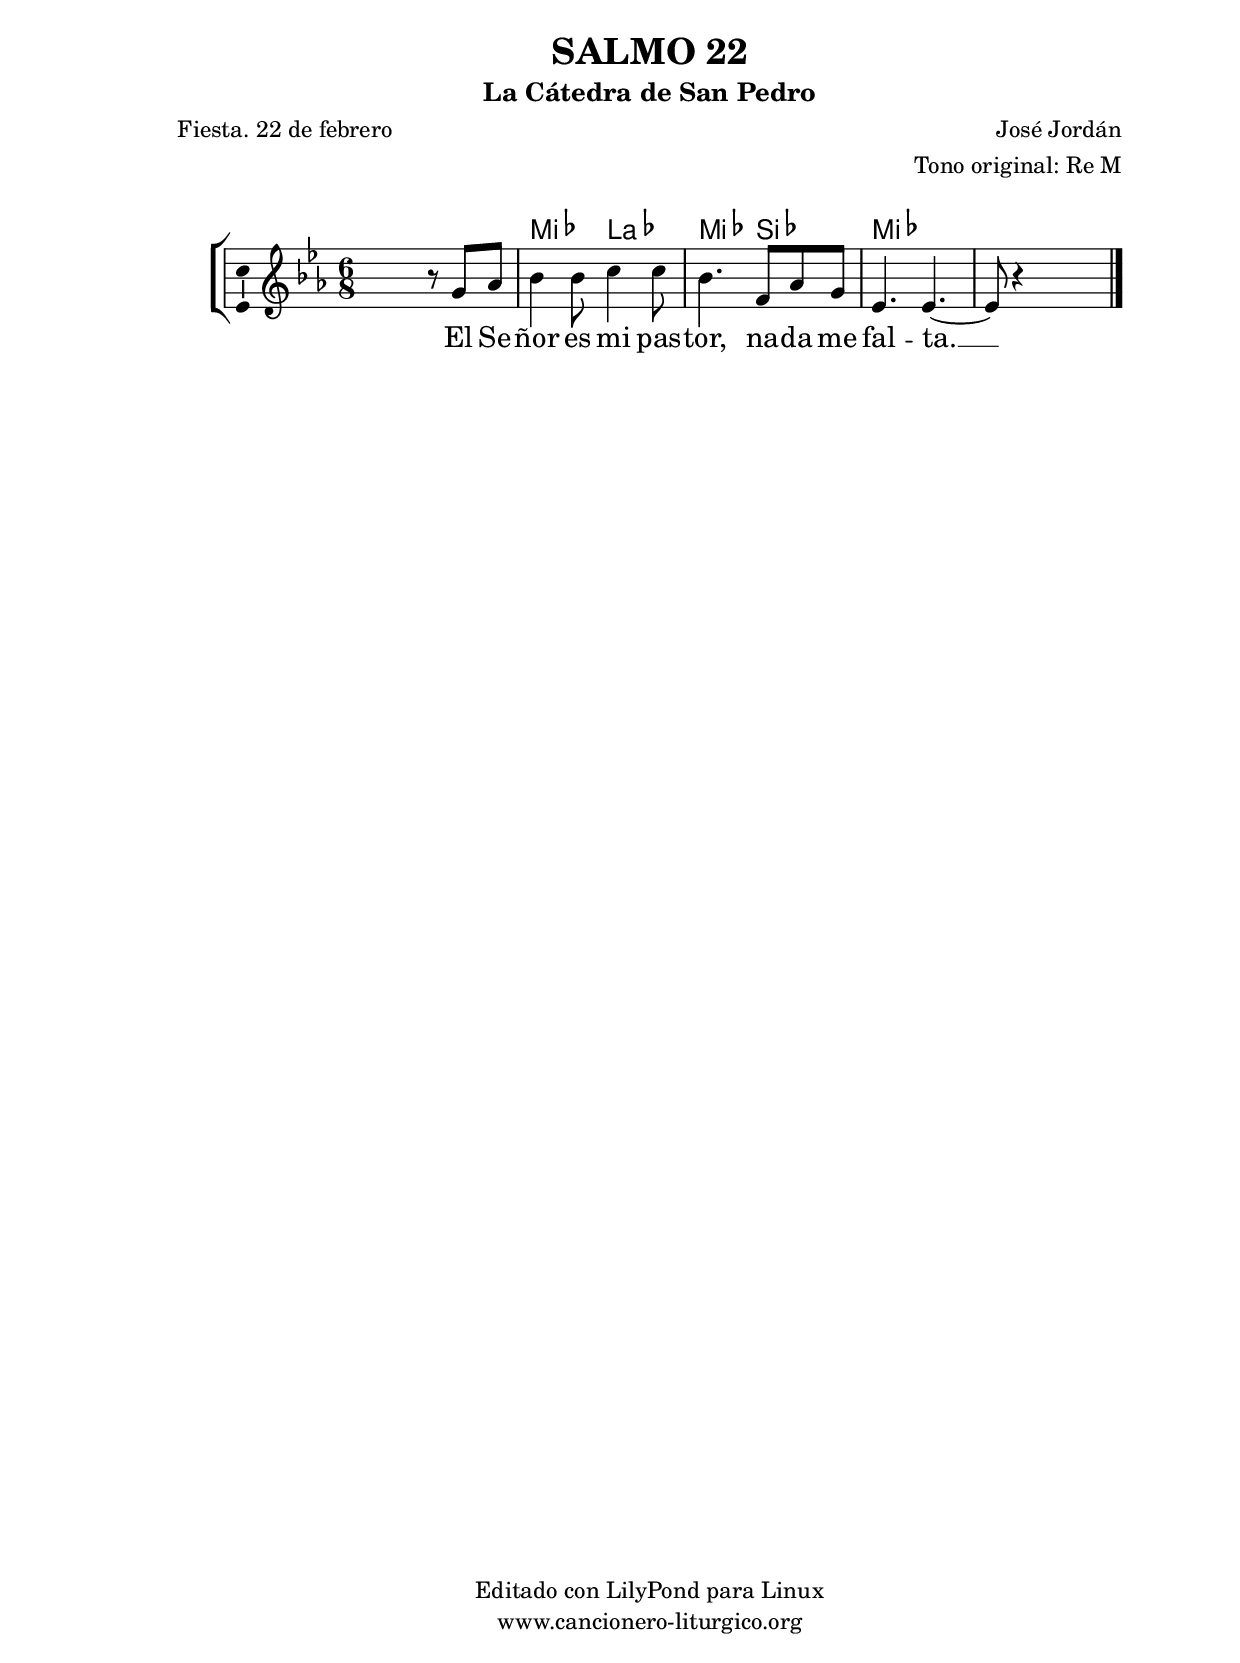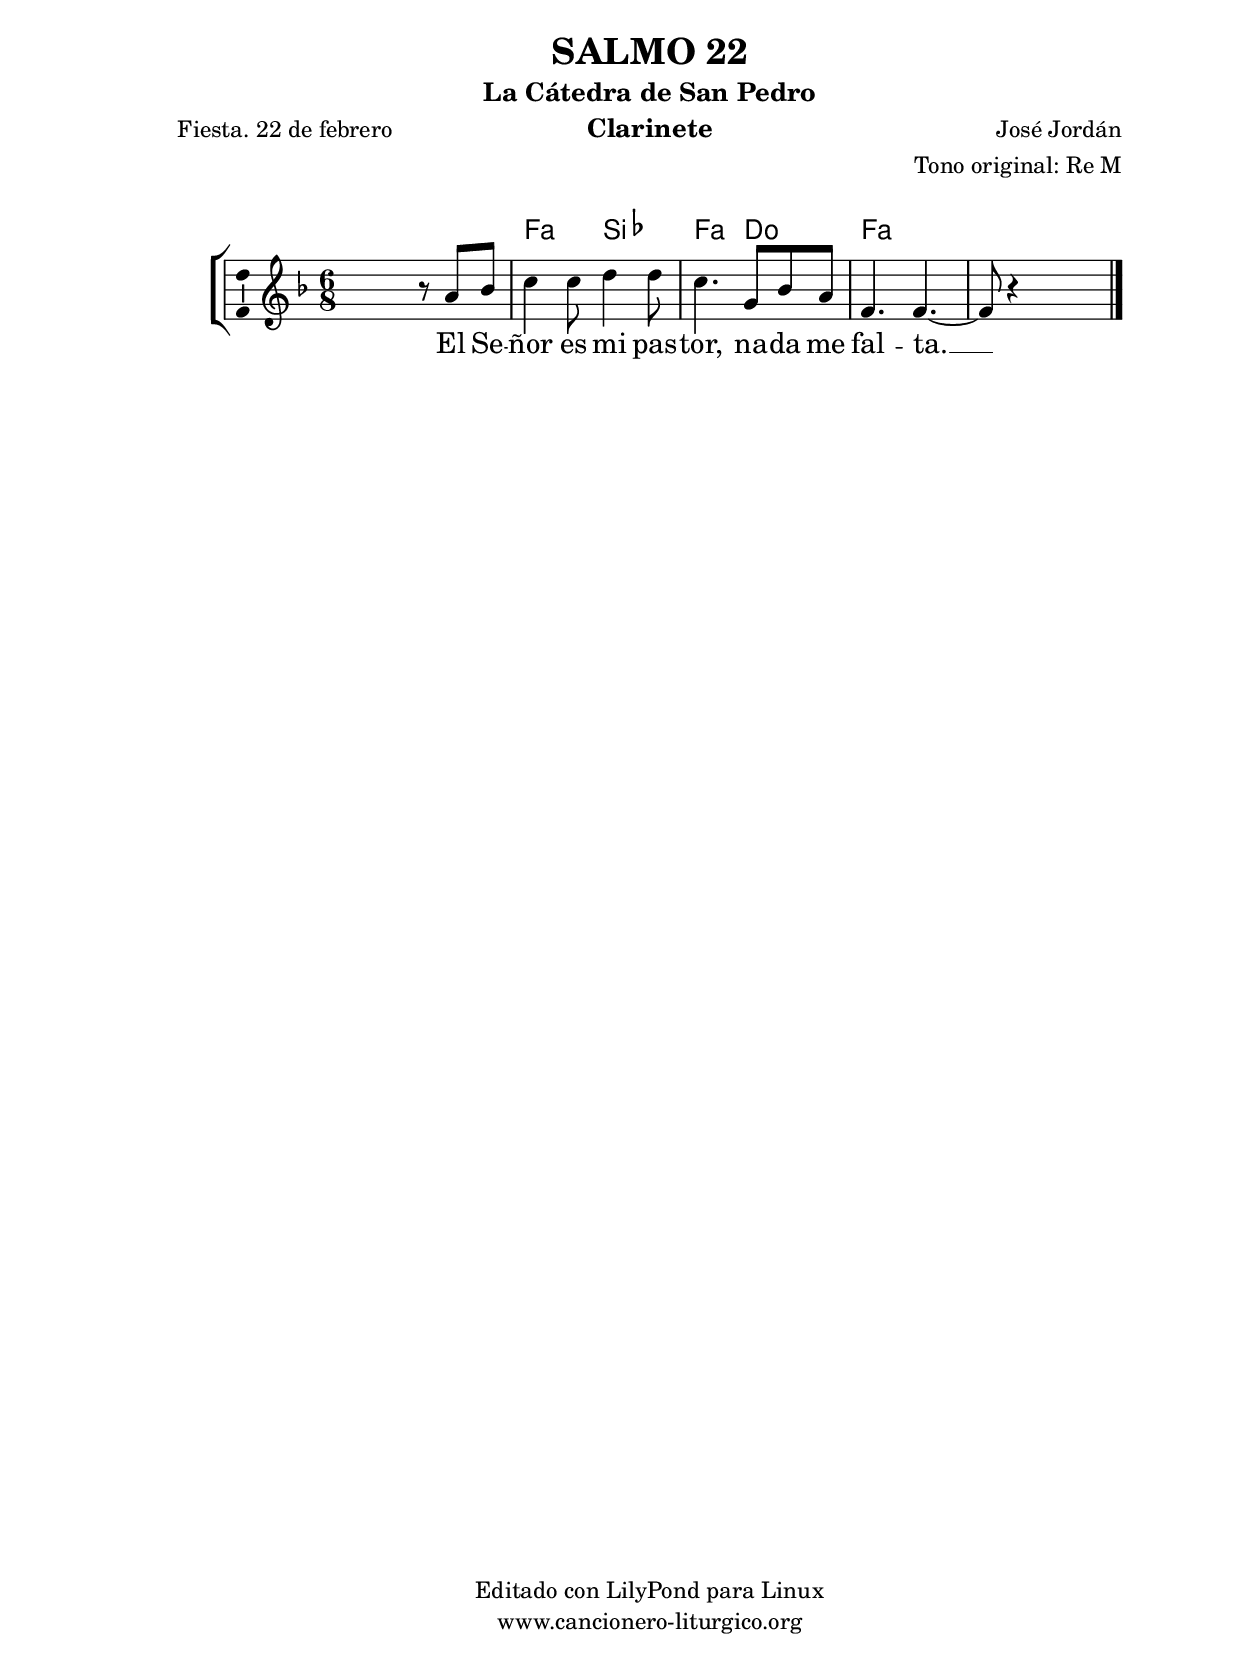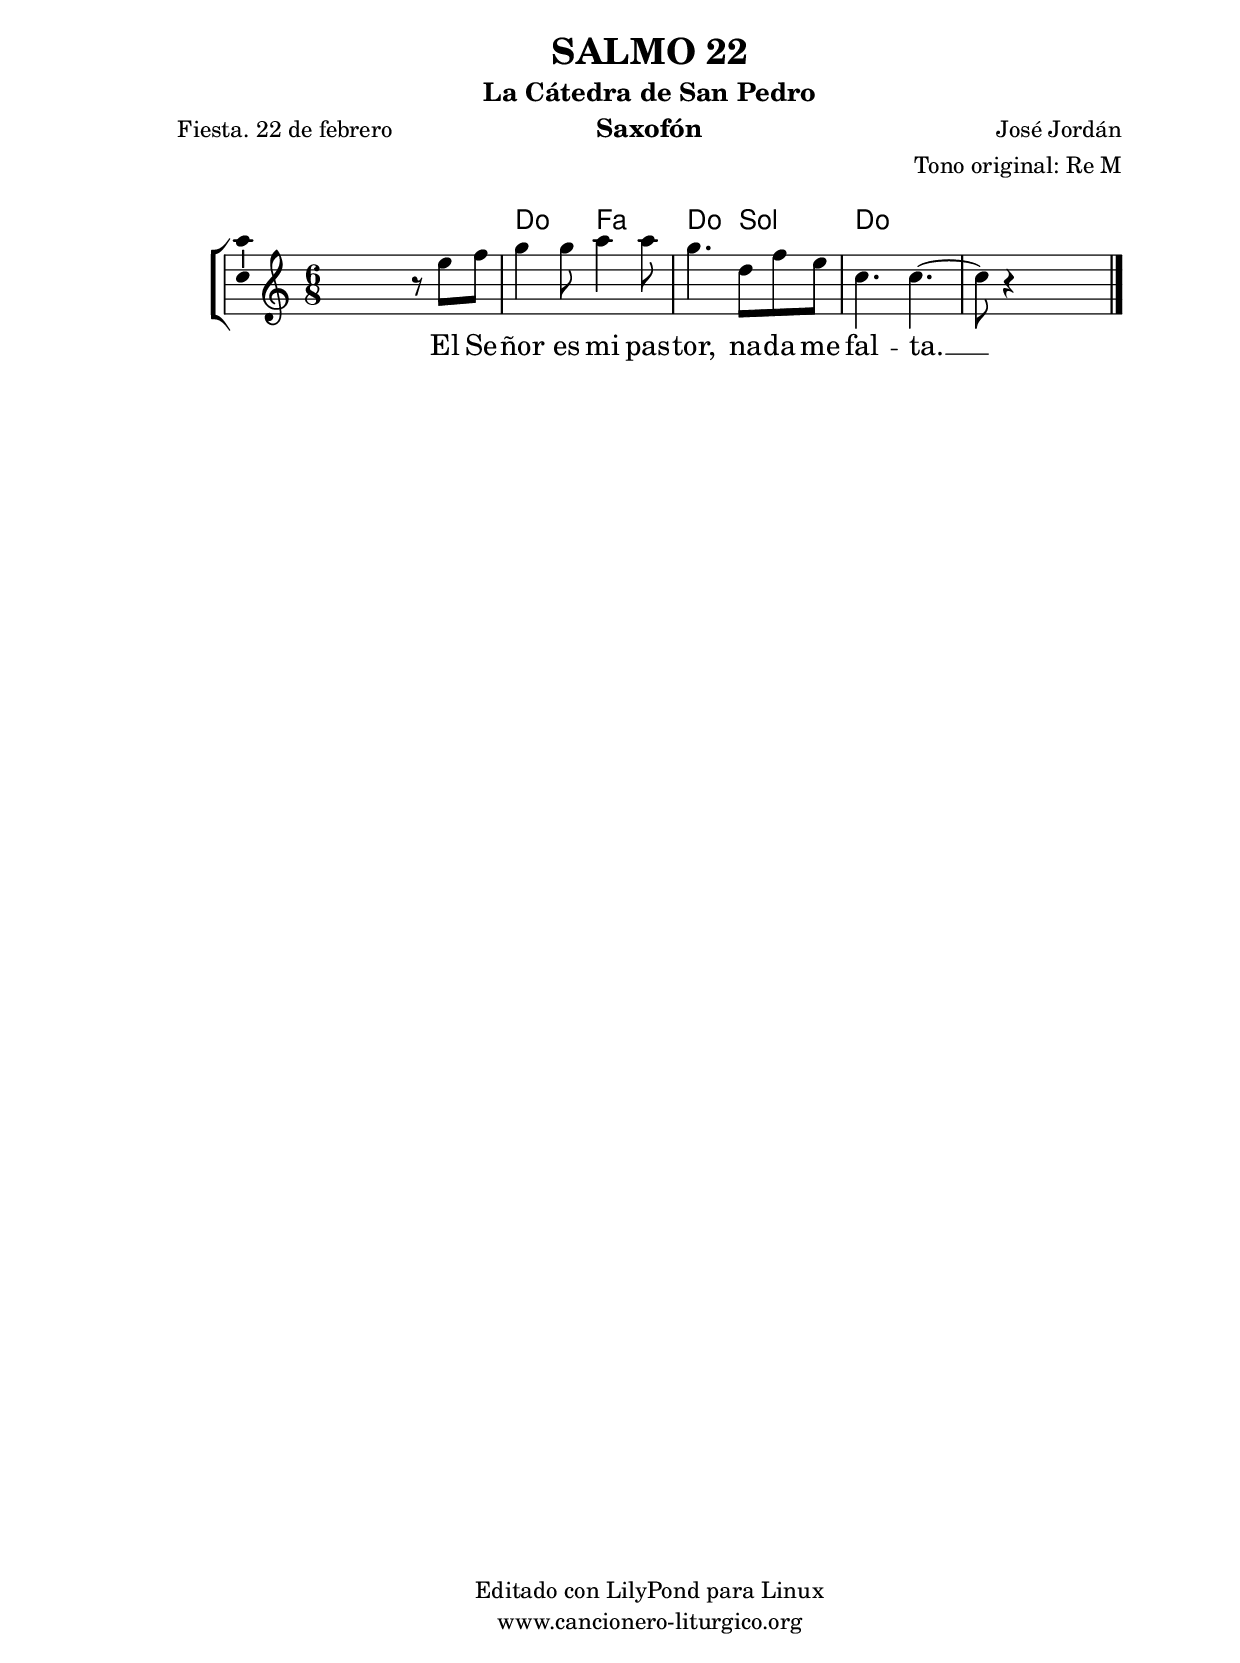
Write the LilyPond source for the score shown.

%
%para convertir .midi en .wav:
%timidity filename.midi -Ow -o finename.wav
%
%
%Para convertir de .wav a .mp3:
%lame -h -m j filename.wav
%
%
%para escuchar el midi:
%timidity nombrefichero.midi
%


%versión de lilypond para la que se ha escrito esta partitura:
\version "2.16.0"

	%Tamaño papel
	#(set-default-paper-size "a4")
	%Tamaño partitura
	#(set-global-staff-size 20)
	%No responde al pulsar sobre una nota
	#(ly:set-option 'point-and-click #f)

%parámetros del encabezamiento:
\header {
	title = "SALMO 22"
	subtitle = "La Cátedra de San Pedro"
	composer = "José Jordán"
	poet = "Fiesta. 22 de febrero"
	meter = ""
	arranger = "Tono original: Re M"
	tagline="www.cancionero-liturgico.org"
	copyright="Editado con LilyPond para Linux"
	tiempo = ""
	usos = "Salmo"
	letra = "El Señor es mi pastor, nada me falta."
	}

%parámetros asociados al papel:
\paper  {
	oddHeaderMarkup = \markup {\fill-line { \on-the-fly #not-first-page \fromproperty #'header:title \on-the-fly #not-first-page \fromproperty #'header:composer }}
	evenHeaderMarkup = \markup {\fill-line { \fromproperty #'header:composer \fromproperty #'header:title }}
	#(set-paper-size "a4")
	print-page-number = ##f
	first-page-number = 1
	print-first-page-number = ##f
%	head-separation = 3.0 \cm
	top-margin = 2.0 \cm
	bottom-margin = 0.5\cm
%%%	bottom-margin = -1.0\cm
	left-margin = 3.0 \cm
	line-width = 16.0 \cm 
	indent = 8\mm
	interscoreline = 2.\mm
	between-system-space = 15\mm
%	para que las partituras no llenen la hoja:
	ragged-bottom = ##t
%	idem para la última hoja:
	ragged-last-bottom = ##f
%	para que las partituras llenen el ancho del papel:
	ragged-last = ##f
	after-title-space = 2.5 \cm
%page-count=1
%system-count=8

	%Flexible Vertical Spacing
%	markup-markup-spacing =
%	#'((basic-distance . 15) (minimum-distance . 15) (padding . 3))
	markup-system-spacing =
	#'((basic-distance . 15) (minimum-distance . 15) (padding . 3))
	system-system-spacing =
	#'((basic-distance . 15) (minimum-distance . 15) (padding . 3))
	score-system-spacing =
	#'((basic-distance . 15) (minimum-distance . 15) (padding . 5))
%	top-system-spacing = % header
%	#'((basic-distance . 8) (minimum-distance . 0) (padding . 3))
%	top-markup-spacing =
%	#'((basic-distance . 20) (minimum-distance . 20) (padding . 3))
	last-bottom-spacing = % footer
	#'((basic-distance . 5) (minimum-distance . 5) (padding . 3))
%	score-markup-spacing =
%	#'((basic-distance . 16) (minimum-distance . 13) (padding . 3))

	}


%parámetros que afectan a toda la partitura:
global =  {
	%clave de sol (G):
	\clef G
	%armadura:
	\transpose d ees
	\key d \major
	\tempo 4.=60
	\set Score.tempoHideNote = ##t
	}


acordes = {
	\italianChords
	\chordmode {
	\transpose d ees
{

s2.
d4. g d a d s d s

	}
	}
}

melodia = 
	\transpose d ees
{
	\relative c'{

	\time 6/8

s4. r8 fis8 g
a4 a8 b4 b8
a4. e8 g fis
d4. d~
d8 r4 s4.

	\bar "|."
	}
	}


texto = \lyricmode {
El Se -- ñor es mi pas -- tor, na -- da me fal -- ta. __
	}


acordesStaff = \context ChordNames = acordesStaff <<
	\set chordChanges = ##t
	\acordes
	>>


vozStaff = \context Voice = vozStaff
\with {\consists "Ambitus_engraver"}
<<
%	\set Staff.instrumentName = ""
%	\set Staff.shortInstrumentName = ""
%	\set Staff.midiInstrument = #"clarinet"
%	\set Staff.midiInstrument = #"cello"
%	\set Staff.midiInstrument = #"flute"
	\set Staff.midiInstrument = #"electric guitar (jazz)"
%	\set Staff.midiInstrument = #"english horn"
%	\set Staff.midiInstrument = #"violin"
%	\set Staff.midiInstrument = #"glockenspiel"
	\set Staff.midiMinimumVolume = #0.7
	\set Staff.midiMaximumVolume = #0.9
	\global
	\melodia
	>>


textoStaff = \context Lyrics = textoStaff <<
	\lyricsto vozStaff \texto
	>>

\book {
	\score {
		\context ChoirStaff {
			\override StaffGroup.SystemStartBracket #'collapse-height = #1
			\override Score.SystemStartBar #'collapse-height = #1
			<<
			\acordesStaff
			\vozStaff
			\textoStaff
			>>
			}
		\layout {
	    		\context {
				\Lyrics
				\override LyricText #'font-size = #2
				}
	   		 \context {
				\Score
				%fontSize = #3
				\override StaffSymbol #'staff-space = #(magstep +3)
				%\override Beam #'thickness = #0.55
				%\override SpacingSpanner #'spacing-increment = #1.0
				%\override Slur #'height-limit = #1.5
				}
			}
		}
	\score {
		\unfoldRepeats
		\context ChoirStaff {
			<<
			\acordesStaff
			\vozStaff
			>>
			}
		\midi {
	  		\context {
	  			\Score
				tempoWholesPerMinute = #(ly:make-moment 70 4)
				}
			}
		}
	}

%Partitura para clarinete
#(define output-suffix "C")
\book {
	\header{
		instrument = "Clarinete"
		}
	\score {
		\context ChoirStaff {
			\override StaffGroup.SystemStartBracket #'collapse-height = #1
			\override Score.SystemStartBar #'collapse-height = #1
\transpose c d
			<<
			\acordesStaff
			\vozStaff
			\textoStaff
			>>
			}
		\layout {
	    		\context {
				\Lyrics
				\override LyricText #'font-size = #2
				}
	   		 \context {
				\Score
				%fontSize = #3
				\override StaffSymbol #'staff-space = #(magstep +3)
				%\override Beam #'thickness = #0.55
				%\override SpacingSpanner #'spacing-increment = #1.0
				%\override Slur #'height-limit = #1.5
				}
			}
		}
	}

%Partitura para saxofón
#(define output-suffix "S")
\book {
	\header{
		instrument = "Saxofón"
		}
	\score {
		\context ChoirStaff {
			\override StaffGroup.SystemStartBracket #'collapse-height = #1
			\override Score.SystemStartBar #'collapse-height = #1
\transpose c a
			<<
			\acordesStaff
			\vozStaff
			\textoStaff
			>>
			}
		\layout {
	    		\context {
				\Lyrics
				\override LyricText #'font-size = #2
				}
	   		 \context {
				\Score
				%fontSize = #3
				\override StaffSymbol #'staff-space = #(magstep +3)
				%\override Beam #'thickness = #0.55
				%\override SpacingSpanner #'spacing-increment = #1.0
				%\override Slur #'height-limit = #1.5
				}
			}
		}
	}

